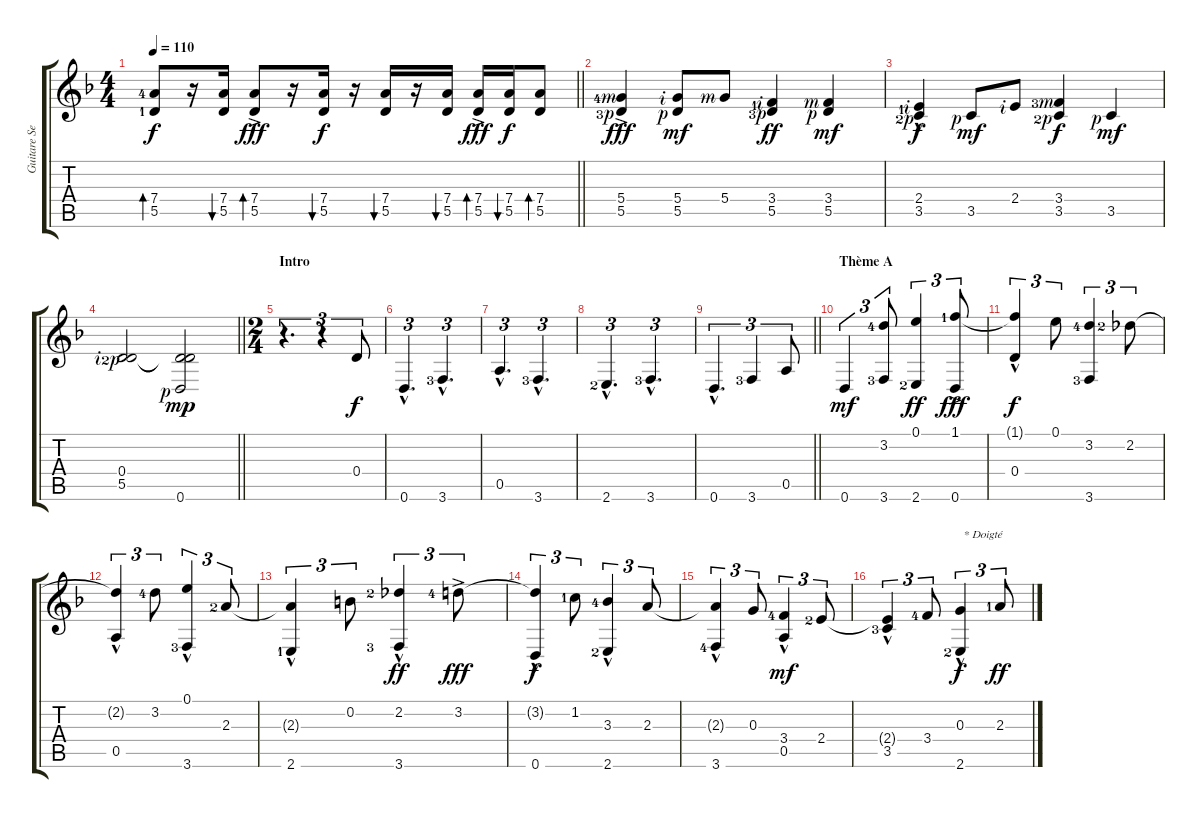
\track ("Guitare Seule" "Guitare Se") {instrument acousticguitarnylon}
\staff {score tabs}
\tuning (E4 B3 G3 D3 A2 D2) {hide}
\ts (4 4)
\tempo 110
\clef g2
\barLineRight lightlight
\ks dminor
(7.4{lf 5} 5.5{lf 2}).8{bd 60 dy f} r.16 (7.4 5.5).16{bu 60} (7.4{ac} 5.5{ac}).8{bd 60 dy fff} r.16 (7.4 5.5).16{bu 60 dy f} r.16 (7.4 5.5).16{bu 60} r.16 (7.4 5.5).16{bu 60} (7.4{ac} 5.5{ac}).16{bd 60 dy fff} (7.4 5.5).16{bu 60 dy f} (7.4 5.5).8{bd 60} |
(5.4{ac lf 5 rf 3} 5.5{ac lf 4 rf 1}).4{dy fff volume 13 balance 8 instrument acousticguitarnylon} (5.4{rf 2} 5.5{rf 1}).8{dy mf} 5.4{rf 3}.8 (3.4{lf 2 rf 2} 5.5{lf 4 rf 1}).4{dy ff} (3.4{rf 3} 5.5{rf 1}).4{dy mf} |
(2.4{hac lf 2 rf 2} 3.5{lf 3 rf 1}).4{dy f} 3.5{rf 1}.8{dy mf} 2.4{rf 2}.8 (3.4{lf 4 rf 3} 3.5{lf 3 rf 1}).4{dy f} 3.5{rf 1}.4{dy mf} |
\barLineRight lightlight
(0.4{rf 2} 5.5{lf 3 rf 1}).2 (0.4{t} 5.5{t} 0.6{rf 1}).2{dy mp} |
\ts (2 4)
\section ("" "Intro")
r.4{d tu (3 2) volume 14 balance 8 instrument acousticguitarnylon} r.4{tu (3 2)} 0.4.8{tu (3 2) dy f} |
0.6{hac}.4{d tu (3 2)} 3.6{hac lf 4}.4{d tu (3 2)} |
0.5{hac}.4{d tu (3 2)} 3.6{hac lf 4}.4{d tu (3 2)} |
2.6{hac lf 3}.4{d tu (3 2)} 3.6{hac lf 4}.4{d tu (3 2)} |
\barLineRight lightlight
0.6{hac}.4{d tu (3 2)} 3.6{lf 4}.4{tu (3 2)} 0.5.8{tu (3 2)} |
\section ("" "Thème A")
0.6.4{tu (3 2) dy mf volume 15 balance 8 instrument acousticguitarnylon} (3.2{lf 5} 3.6{lf 4}).8{tu (3 2)} (0.1 2.6{lf 3}).4{tu (3 2) dy ff} (1.1{ac lf 2} 0.6).8{tu (3 2) dy fff} |
(1.1{t} 0.4{hac}).4{tu (3 2) dy f} 0.1.8{tu (3 2)} (3.2{lf 5} 3.6{lf 4}).4{tu (3 2)} 2.2{lf 3}.8{tu (3 2)} |
(2.2{t} 0.5{hac}).4{tu (3 2)} 3.2{lf 5}.8{tu (3 2)} (0.1 3.6{hac lf 4}).4{tu (3 2)} 2.3{lf 3}.8{tu (3 2)} |
(2.3{t} 2.6{hac lf 2}).4{tu (3 2)} 0.2.8{tu (3 2)} (2.2{lf 3} 3.6{hac lf 4}).4{tu (3 2) dy ff} 3.2{ac lf 5}.8{tu (3 2) dy fff} |
(3.2{t} 0.6{hac}).4{tu (3 2) dy f} 1.2{lf 2}.8{tu (3 2)} (3.3{lf 5} 2.6{hac lf 3}).4{tu (3 2)} 2.3.8{tu (3 2)} |
(2.3{t} 3.6{hac lf 5}).4{tu (3 2)} 0.3.8{tu (3 2)} (3.4{lf 5} 0.5{hac}).4{tu (3 2) dy mf} 2.4{lf 3}.8{tu (3 2)} |
(2.4{t} 3.5{hac lf 4}).4{tu (3 2)} 3.4{lf 5}.8{tu (3 2)} (0.3 2.6{hac lf 3}).4{tu (3 2) txt " * Doigté" dy f} 2.3{lf 2}.8{tu (3 2) dy ff}
